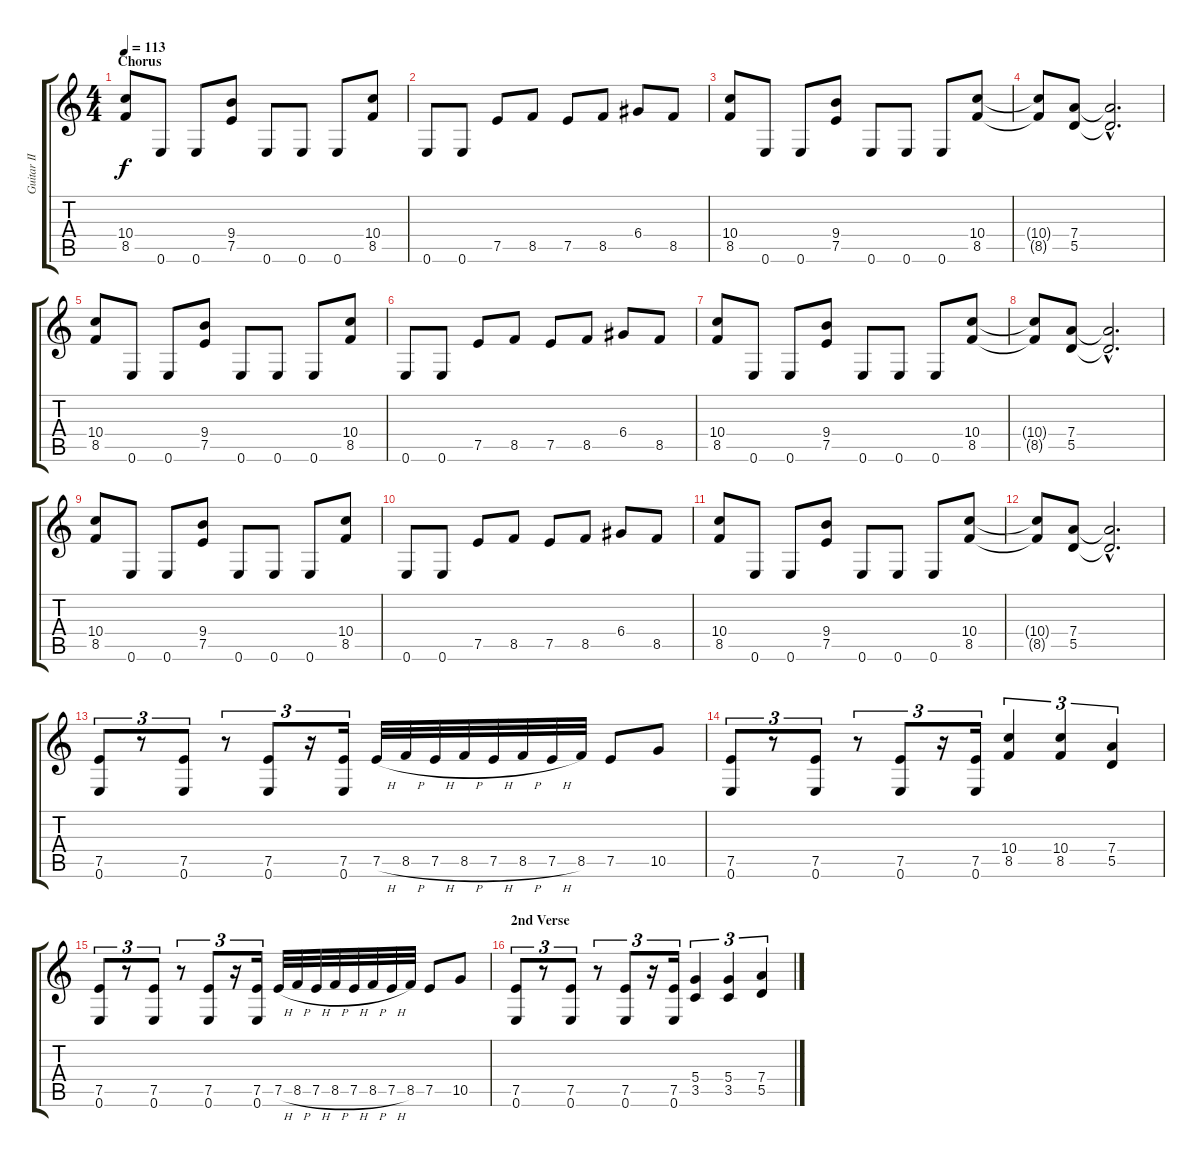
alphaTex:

\track ("Guitar II (Rhythm)" "Guitar II ") {instrument distortionguitar}
\staff {score tabs}
\tuning (E4 B3 G3 D3 A2 E2) {hide}
\ts (4 4)
\section ("" "Chorus")
\tempo 113
\clef g2
\ks c
(10.4 8.5).8{dy f} 0.6.8 0.6.8 (9.4 7.5).8 0.6.8 0.6.8 0.6.8 (10.4 8.5).8 |
0.6.8 0.6.8 7.5.8 8.5.8 7.5.8 8.5.8 6.4.8 8.5.8 |
(10.4 8.5).8 0.6.8 0.6.8 (9.4 7.5).8 0.6.8 0.6.8 0.6.8 (10.4 8.5).8 |
(10.4{t} 8.5{t}).8 (7.4 5.5).8 (7.4{hac t} 5.5{hac t}).2{d} |
(10.4 8.5).8 0.6.8 0.6.8 (9.4 7.5).8 0.6.8 0.6.8 0.6.8 (10.4 8.5).8 |
0.6.8 0.6.8 7.5.8 8.5.8 7.5.8 8.5.8 6.4.8 8.5.8 |
(10.4 8.5).8 0.6.8 0.6.8 (9.4 7.5).8 0.6.8 0.6.8 0.6.8 (10.4 8.5).8 |
(10.4{t} 8.5{t}).8 (7.4 5.5).8 (7.4{hac t} 5.5{hac t}).2{d} |
(10.4 8.5).8 0.6.8 0.6.8 (9.4 7.5).8 0.6.8 0.6.8 0.6.8 (10.4 8.5).8 |
0.6.8 0.6.8 7.5.8 8.5.8 7.5.8 8.5.8 6.4.8 8.5.8 |
(10.4 8.5).8 0.6.8 0.6.8 (9.4 7.5).8 0.6.8 0.6.8 0.6.8 (10.4 8.5).8 |
(10.4{t} 8.5{t}).8 (7.4 5.5).8 (7.4{hac t} 5.5{hac t}).2{d} |
(7.5 0.6).8{tu (3 2)} r.8{tu (3 2)} (7.5 0.6).8{tu (3 2)} r.8{tu (3 2)} (7.5 0.6).8{tu (3 2)} r.16{tu (3 2)} (7.5 0.6).16{tu (3 2)} 7.5{h}.32 8.5{h}.32 7.5{h}.32 8.5{h}.32 7.5{h}.32 8.5{h}.32 7.5{h}.32 8.5.32 7.5.8 10.5.8 |
(7.5 0.6).8{tu (3 2)} r.8{tu (3 2)} (7.5 0.6).8{tu (3 2)} r.8{tu (3 2)} (7.5 0.6).8{tu (3 2)} r.16{tu (3 2)} (7.5 0.6).16{tu (3 2)} (10.4 8.5).4{tu (3 2)} (10.4 8.5).4{tu (3 2)} (7.4 5.5).4{tu (3 2)} |
(7.5 0.6).8{tu (3 2)} r.8{tu (3 2)} (7.5 0.6).8{tu (3 2)} r.8{tu (3 2)} (7.5 0.6).8{tu (3 2)} r.16{tu (3 2)} (7.5 0.6).16{tu (3 2)} 7.5{h}.32 8.5{h}.32 7.5{h}.32 8.5{h}.32 7.5{h}.32 8.5{h}.32 7.5{h}.32 8.5.32 7.5.8 10.5.8 |
\section ("" "2nd Verse")
(7.5 0.6).8{tu (3 2)} r.8{tu (3 2)} (7.5 0.6).8{tu (3 2)} r.8{tu (3 2)} (7.5 0.6).8{tu (3 2)} r.16{tu (3 2)} (7.5 0.6).16{tu (3 2)} (5.4 3.5).4{tu (3 2)} (5.4 3.5).4{tu (3 2)} (7.4 5.5).4{tu (3 2)}
